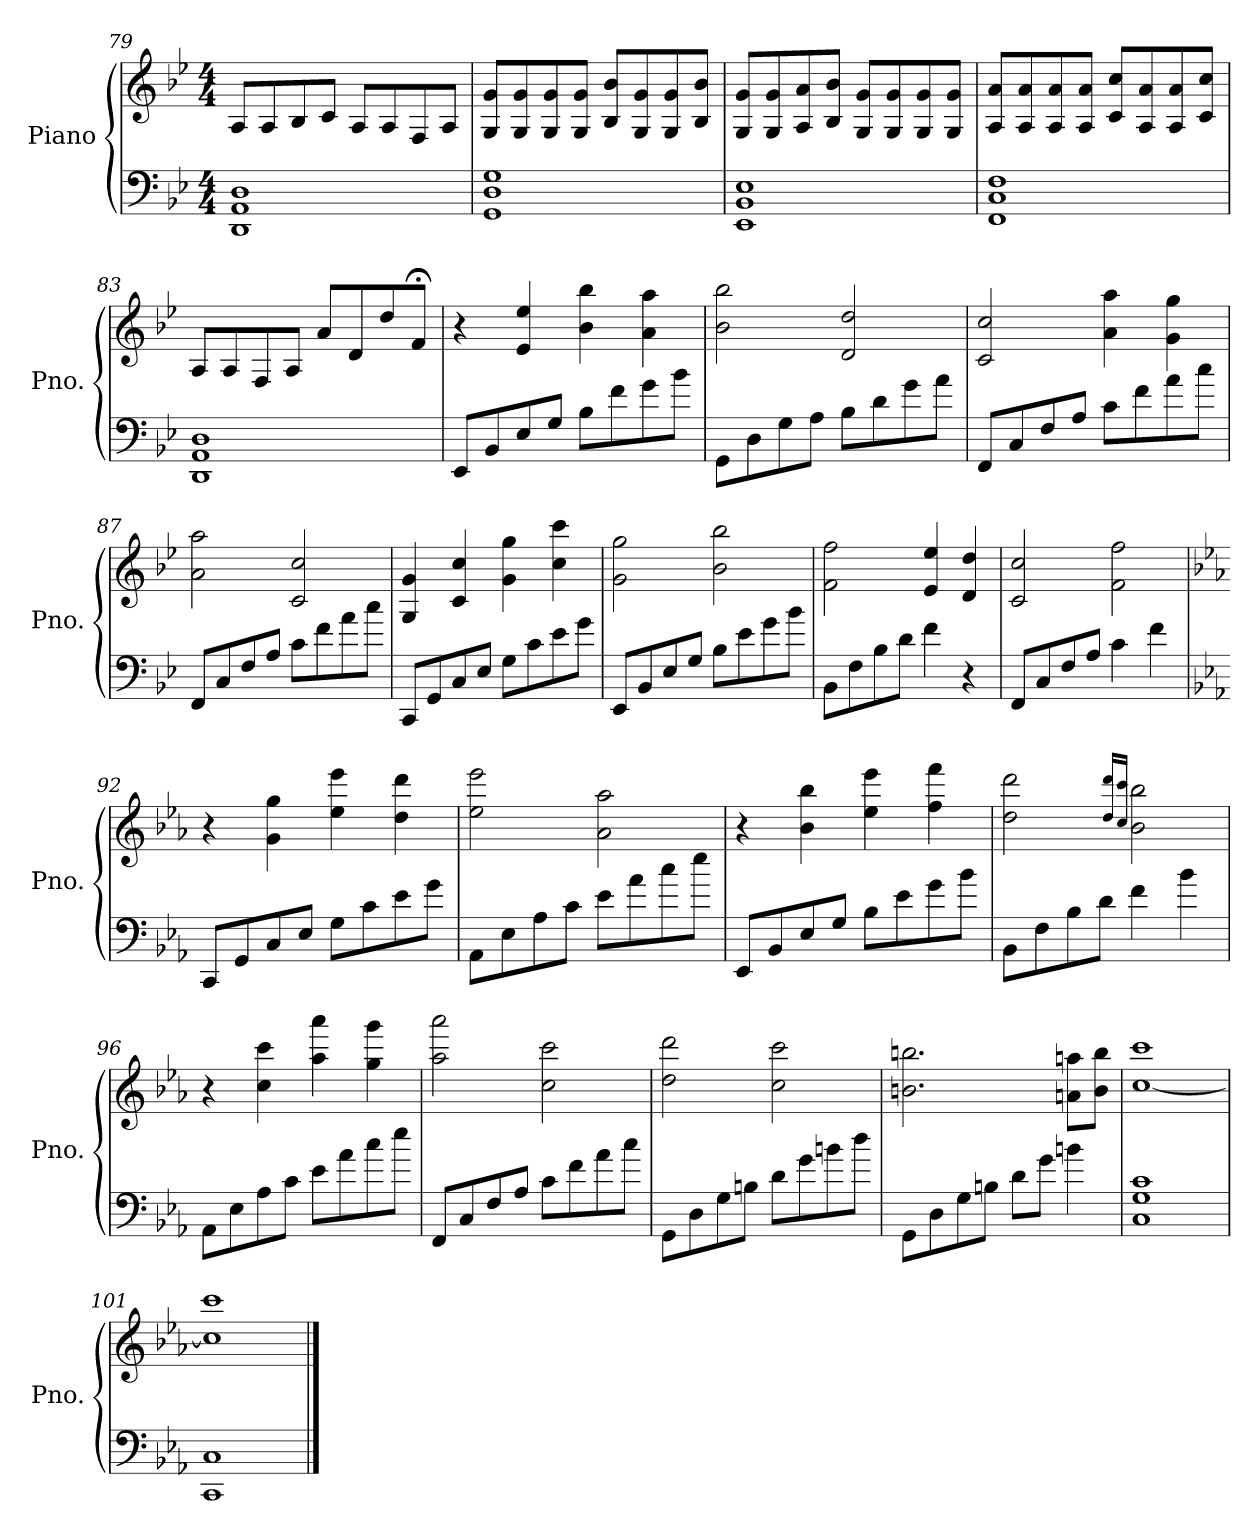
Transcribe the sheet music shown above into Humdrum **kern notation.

**kern	**kern
*part1	*part1
*staff2	*staff1
*I"Piano	*
*I'Pno.	*
*clefF4	*clefG2
*k[b-e-]	*k[b-e-]
*M4/4	*M4/4
=79	=79
1DD 1AA 1D	8A/L
.	8A/
.	8B-/
.	8c/J
.	8A/L
.	8A/
.	8F/
.	8A/J
!!LO:LB:g=z
=80	=80
1GG 1D 1G	8G/ 8g/L
.	8G/ 8g/
.	8G/ 8g/
.	8G/ 8g/J
.	8B-/ 8b-/L
.	8G/ 8g/
.	8G/ 8g/
.	8B-/ 8b-/J
=81	=81
1EE- 1BB- 1E-	8G/ 8g/L
.	8G/ 8g/
.	8A/ 8a/
.	8B-/ 8b-/J
.	8G/ 8g/L
.	8G/ 8g/
.	8G/ 8g/
.	8G/ 8g/J
=82	=82
1FF 1C 1F	8A/ 8a/L
.	8A/ 8a/
.	8A/ 8a/
.	8A/ 8a/J
.	8c/ 8cc/L
.	8A/ 8a/
.	8A/ 8a/
.	8c/ 8cc/J
=83	=83
1DD 1AA 1D	8A/L
.	8A/
.	8F/
.	8A/J
.	8a/L
.	8d/
.	8dd/
.	8f;</J
!!LO:LB:g=z
=84	=84
8EE-/L	4r
8BB-/	.
8E-/	4e-/ 4ee-/
8G/J	.
8B-\L	4b-\ 4bb-\
8f\	.
8g\	4a\ 4aa\
8b-\J	.
=85	=85
8GG\L	2b-\ 2bb-\
8D\	.
8G\	.
8A\J	.
8B-\L	2d/ 2dd/
8d\	.
8g\	.
8a\J	.
=86	=86
8FF/L	2c/ 2cc/
8C/	.
8F/	.
8A/J	.
8c\L	4a\ 4aa\
8f\	.
8a\	4g\ 4gg\
8cc\J	.
=87	=87
8FF/L	2a\ 2aa\
8C/	.
8F/	.
8A/J	.
8c\L	2c/ 2cc/
8f\	.
8a\	.
8cc\J	.
!!LO:LB:g=z
=88	=88
8CC/L	4G/ 4g/
8GG/	.
8C/	4c/ 4cc/
8E-/J	.
8G\L	4g\ 4gg\
8c\	.
8e-\	4cc\ 4ccc\
8g\J	.
=89	=89
8EE-/L	2g\ 2gg\
8BB-/	.
8E-/	.
8G/J	.
8B-\L	2b-\ 2bb-\
8e-\	.
8g\	.
8b-\J	.
=90	=90
8BB-\L	2f\ 2ff\
8F\	.
8B-\	.
8d\J	.
4f\	4e-/ 4ee-/
4r	4d/ 4dd/
=91	=91
8FF/L	2c/ 2cc/
8C/	.
8F/	.
8A/J	.
4c\	2f\ 2ff\
4f\	.
=92	=92
*k[b-e-a-]	*k[b-e-a-]
8CC/L	4r
8GG/	.
8C/	4g\ 4gg\
8E-/J	.
8G\L	4ee-\ 4eee-\
8c\	.
8e-\	4dd\ 4ddd\
8g\J	.
!!LO:LB:g=z
=93	=93
8AA-\L	2ee-\ 2eee-\
8E-\	.
8A-\	.
8c\J	.
8e-\L	2a-\ 2aa-\
8a-\	.
8cc\	.
8ee-\J	.
=94	=94
8EE-/L	4r
8BB-/	.
8E-/	4b-\ 4bb-\
8G/J	.
8B-\L	4ee-\ 4eee-\
8e-\	.
8g\	4ff\ 4fff\
8b-\J	.
=95	=95
8BB-\L	2dd\ 2ddd\
8F\	.
8B-\	.
8d\J	.
.	16qdd/ 16qddd/LL
.	16qcc/ 16qccc/JJ
4f\	2b-\ 2bb-\
4b-\	.
=96	=96
8AA-\L	4r
8E-\	.
8A-\	4cc\ 4ccc\
8c\J	.
8e-\L	4aa-\ 4aaa-\
8a-\	.
8cc\	4gg\ 4ggg\
8ee-\J	.
!!LO:LB:g=z
=97	=97
8FF/L	2aa-\ 2aaa-\
8C/	.
8F/	.
8A-/J	.
8c\L	2cc\ 2ccc\
8f\	.
8a-\	.
8cc\J	.
=98	=98
8GG\L	2dd\ 2ddd\
8D\	.
8G\	.
8Bn\J	.
8d\L	2cc\ 2ccc\
8g\	.
8bn\	.
8dd\J	.
=99	=99
8GG\L	2.bn\ 2.bbn\
8D\	.
8G\	.
8Bn\J	.
8d\L	.
8g\J	.
4bn\	8an\ 8aan\L
.	8b\ 8bb\J
=100	=100
1C 1G 1c	[1cc 1ccc
=101	=101
1CC 1C	1cc] 1ccc
==	==
*-	*-
